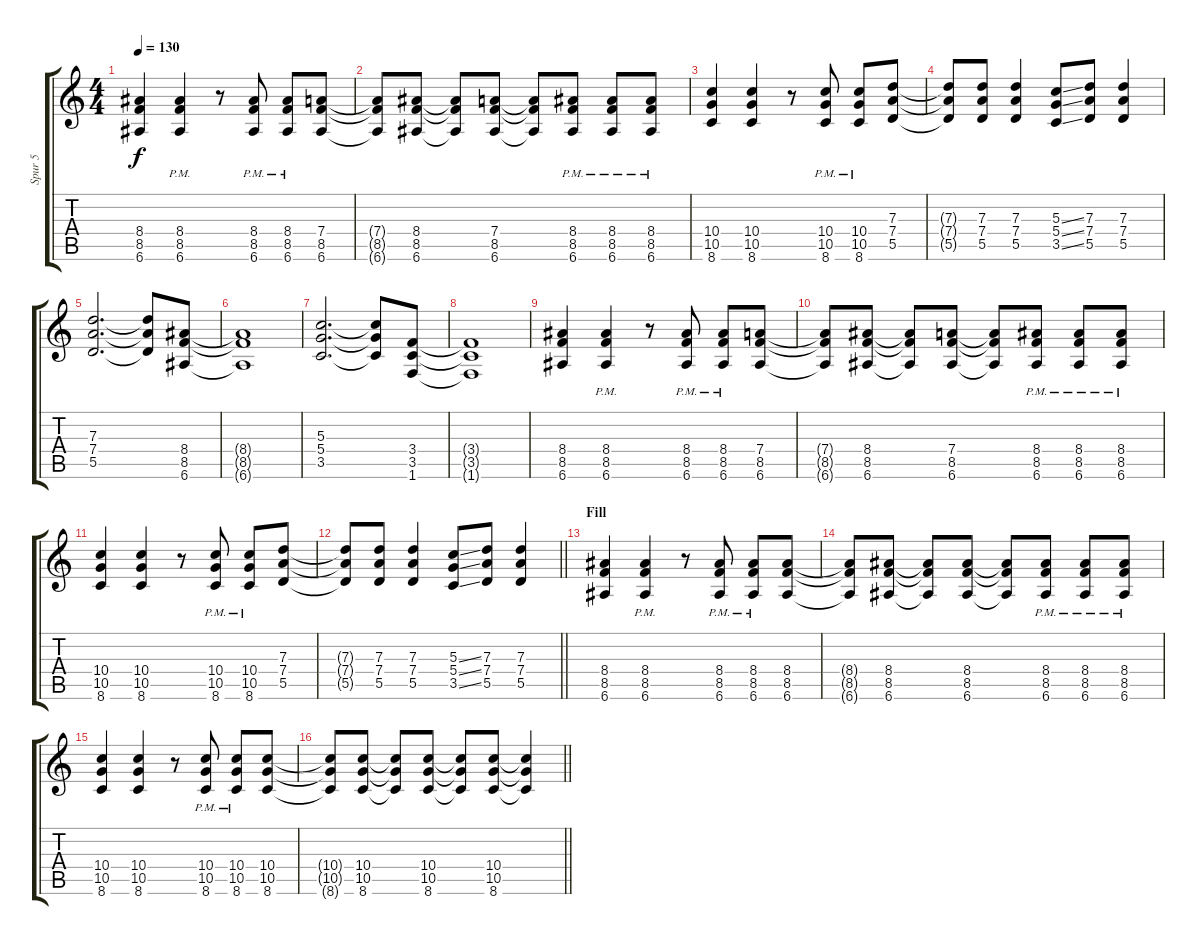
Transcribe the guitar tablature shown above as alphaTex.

\track ("Spur 5" "Spur 5") {instrument distortionguitar}
\staff {score tabs}
\tuning (E4 B3 G3 D3 A2 E2) {hide}
\ts (4 4)
\tempo 130
\clef g2
\ks c
(8.4 8.5 6.6).4{dy f} (8.4{pm} 8.5{pm} 6.6{pm}).4 r.8 (8.4{pm} 8.5{pm} 6.6{pm}).8 (8.4{pm} 8.5{pm} 6.6{pm}).8 (7.4 8.5 6.6).8 |
(7.4{t} 8.5{t} 6.6{t}).8 (8.4 8.5 6.6).8 (8.4{t} 8.5{t} 6.6{t}).8 (7.4 8.5 6.6).8 (7.4{t} 8.5{t} 6.6{t}).8 (8.4{pm} 8.5{pm} 6.6{pm}).8 (8.4{pm} 8.5{pm} 6.6{pm}).8 (8.4{pm} 8.5{pm} 6.6{pm}).8 |
(10.4 10.5 8.6).4 (10.4 10.5 8.6).4 r.8 (10.4{pm} 10.5{pm} 8.6{pm}).8 (10.4{pm} 10.5{pm} 8.6{pm}).8 (7.3 7.4 5.5).8 |
(7.3{t} 7.4{t} 5.5{t}).8 (7.3 7.4 5.5).8 (7.3 7.4 5.5).4 (5.3{ss} 5.4{ss} 3.5{ss}).8 (7.3 7.4 5.5).8 (7.3 7.4 5.5).4 |
(7.3 7.4 5.5).2{d} (7.3{t} 7.4{t} 5.5{t}).8 (8.4 8.5 6.6).8 |
(8.4{t} 8.5{t} 6.6{t}).1 |
(5.3 5.4 3.5).2{d} (5.3{t} 5.4{t} 3.5{t}).8 (3.4 3.5 1.6).8 |
(3.4{t} 3.5{t} 1.6{t}).1 |
(8.4 8.5 6.6).4 (8.4{pm} 8.5{pm} 6.6{pm}).4 r.8 (8.4{pm} 8.5{pm} 6.6{pm}).8 (8.4{pm} 8.5{pm} 6.6{pm}).8 (7.4 8.5 6.6).8 |
(7.4{t} 8.5{t} 6.6{t}).8 (8.4 8.5 6.6).8 (8.4{t} 8.5{t} 6.6{t}).8 (7.4 8.5 6.6).8 (7.4{t} 8.5{t} 6.6{t}).8 (8.4{pm} 8.5{pm} 6.6{pm}).8 (8.4{pm} 8.5{pm} 6.6{pm}).8 (8.4{pm} 8.5{pm} 6.6{pm}).8 |
(10.4 10.5 8.6).4 (10.4 10.5 8.6).4 r.8 (10.4{pm} 10.5{pm} 8.6{pm}).8 (10.4{pm} 10.5{pm} 8.6{pm}).8 (7.3 7.4 5.5).8 |
\barLineRight lightlight
(7.3{t} 7.4{t} 5.5{t}).8 (7.3 7.4 5.5).8 (7.3 7.4 5.5).4 (5.3{ss} 5.4{ss} 3.5{ss}).8 (7.3 7.4 5.5).8 (7.3 7.4 5.5).4 |
\section ("" "Fill")
(8.4 8.5 6.6).4 (8.4{pm} 8.5{pm} 6.6{pm}).4 r.8 (8.4{pm} 8.5{pm} 6.6{pm}).8 (8.4{pm} 8.5{pm} 6.6{pm}).8 (8.4 8.5 6.6).8 |
(8.4{t} 8.5{t} 6.6{t}).8 (8.4 8.5 6.6).8 (8.4{t} 8.5{t} 6.6{t}).8 (8.4 8.5 6.6).8 (8.4{t} 8.5{t} 6.6{t}).8 (8.4{pm} 8.5{pm} 6.6{pm}).8 (8.4{pm} 8.5{pm} 6.6{pm}).8 (8.4{pm} 8.5{pm} 6.6{pm}).8 |
(10.4 10.5 8.6).4 (10.4 10.5 8.6).4 r.8 (10.4{pm} 10.5{pm} 8.6{pm}).8 (10.4{pm} 10.5{pm} 8.6{pm}).8 (10.4 10.5 8.6).8 |
\barLineRight lightlight
(10.4{t} 10.5{t} 8.6{t}).8 (10.4 10.5 8.6).8 (10.4{t} 10.5{t} 8.6{t}).8 (10.4 10.5 8.6).8 (10.4{t} 10.5{t} 8.6{t}).8 (10.4 10.5 8.6).8 (10.4{t} 10.5{t} 8.6{t}).4
